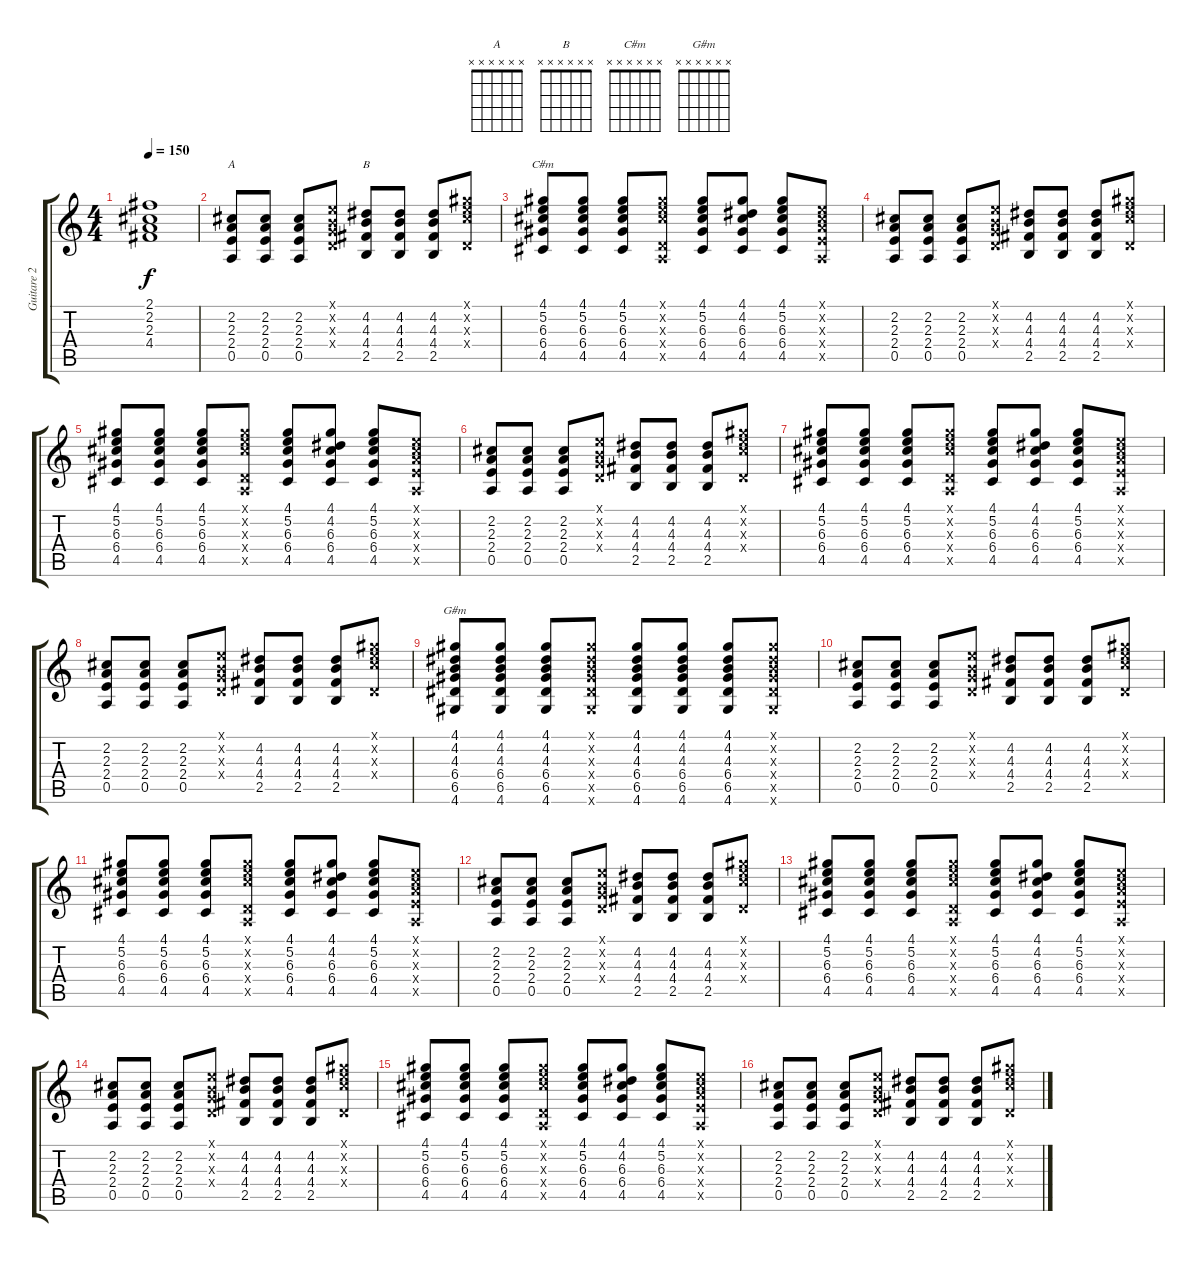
\track ("Guitare 2" "Guitare 2") {instrument electricguitarclean}
\staff {score tabs}
\tuning (E4 B3 G3 D3 A2 E2) {hide}
\chord ("A" x x x x x x) {firstfret 0}
\chord ("B" x x x x x x) {firstfret 0}
\chord ("C#m" x x x x x x) {firstfret 0}
\chord ("G#m" x x x x x x) {firstfret 0}
\ts (4 4)
\tempo 150
\clef g2
\ks c
(2.1{t} 2.2{t} 2.3{t} 4.4{t}).1{dy f} |
(2.2 2.3 2.4 0.5).8{ch "A"} (2.2 2.3 2.4 0.5).8 (2.2 2.3 2.4 0.5).8 (0.1{x} 0.2{x} 0.3{x} 0.4{x}).8 (4.2 4.3 4.4 2.5).8{ch "B"} (4.2 4.3 4.4 2.5).8 (4.2 4.3 4.4 2.5).8 (4.1{x} 5.2{x} 6.3{x} 0.4{x}).8 |
(4.1 5.2 6.3 6.4 4.5).8{ch "C#m"} (4.1 5.2 6.3 6.4 4.5).8 (4.1 5.2 6.3 6.4 4.5).8 (4.1{x} 5.2{x} 6.3{x} 0.4{x} 0.5{x}).8 (4.1 5.2 6.3 6.4 4.5).8 (4.1 4.2 6.3 6.4 4.5).8 (4.1 5.2 6.3 6.4 4.5).8 (0.1{x} 2.2{x} 2.3{x} 2.4{x} 0.5{x}).8 |
(2.2 2.3 2.4 0.5).8 (2.2 2.3 2.4 0.5).8 (2.2 2.3 2.4 0.5).8 (0.1{x} 0.2{x} 0.3{x} 0.4{x}).8 (4.2 4.3 4.4 2.5).8 (4.2 4.3 4.4 2.5).8 (4.2 4.3 4.4 2.5).8 (4.1{x} 5.2{x} 6.3{x} 0.4{x}).8 |
(4.1 5.2 6.3 6.4 4.5).8 (4.1 5.2 6.3 6.4 4.5).8 (4.1 5.2 6.3 6.4 4.5).8 (4.1{x} 5.2{x} 6.3{x} 0.4{x} 0.5{x}).8 (4.1 5.2 6.3 6.4 4.5).8 (4.1 4.2 6.3 6.4 4.5).8 (4.1 5.2 6.3 6.4 4.5).8 (0.1{x} 2.2{x} 2.3{x} 2.4{x} 0.5{x}).8 |
(2.2 2.3 2.4 0.5).8 (2.2 2.3 2.4 0.5).8 (2.2 2.3 2.4 0.5).8 (0.1{x} 0.2{x} 0.3{x} 0.4{x}).8 (4.2 4.3 4.4 2.5).8 (4.2 4.3 4.4 2.5).8 (4.2 4.3 4.4 2.5).8 (4.1{x} 5.2{x} 6.3{x} 0.4{x}).8 |
(4.1 5.2 6.3 6.4 4.5).8 (4.1 5.2 6.3 6.4 4.5).8 (4.1 5.2 6.3 6.4 4.5).8 (4.1{x} 5.2{x} 6.3{x} 0.4{x} 0.5{x}).8 (4.1 5.2 6.3 6.4 4.5).8 (4.1 4.2 6.3 6.4 4.5).8 (4.1 5.2 6.3 6.4 4.5).8 (0.1{x} 2.2{x} 2.3{x} 2.4{x} 0.5{x}).8 |
(2.2 2.3 2.4 0.5).8 (2.2 2.3 2.4 0.5).8 (2.2 2.3 2.4 0.5).8 (0.1{x} 0.2{x} 0.3{x} 0.4{x}).8 (4.2 4.3 4.4 2.5).8 (4.2 4.3 4.4 2.5).8 (4.2 4.3 4.4 2.5).8 (4.1{x} 5.2{x} 6.3{x} 0.4{x}).8 |
(4.1 4.2 4.3 6.4 6.5 4.6).8{ch "G#m"} (4.1 4.2 4.3 6.4 6.5 4.6).8 (4.1 4.2 4.3 6.4 6.5 4.6).8 (4.1{x} 4.2{x} 4.3{x} 6.4{x} 6.5{x} 4.6{x}).8 (4.1 4.2 4.3 6.4 6.5 4.6).8 (4.1 4.2 4.3 6.4 6.5 4.6).8 (4.1 4.2 4.3 6.4 6.5 4.6).8 (4.1{x} 4.2{x} 4.3{x} 6.4{x} 6.5{x} 4.6{x}).8 |
(2.2 2.3 2.4 0.5).8 (2.2 2.3 2.4 0.5).8 (2.2 2.3 2.4 0.5).8 (0.1{x} 0.2{x} 0.3{x} 0.4{x}).8 (4.2 4.3 4.4 2.5).8 (4.2 4.3 4.4 2.5).8 (4.2 4.3 4.4 2.5).8 (4.1{x} 5.2{x} 6.3{x} 0.4{x}).8 |
(4.1 5.2 6.3 6.4 4.5).8 (4.1 5.2 6.3 6.4 4.5).8 (4.1 5.2 6.3 6.4 4.5).8 (4.1{x} 5.2{x} 6.3{x} 0.4{x} 0.5{x}).8 (4.1 5.2 6.3 6.4 4.5).8 (4.1 4.2 6.3 6.4 4.5).8 (4.1 5.2 6.3 6.4 4.5).8 (0.1{x} 2.2{x} 2.3{x} 2.4{x} 0.5{x}).8 |
(2.2 2.3 2.4 0.5).8 (2.2 2.3 2.4 0.5).8 (2.2 2.3 2.4 0.5).8 (0.1{x} 0.2{x} 0.3{x} 0.4{x}).8 (4.2 4.3 4.4 2.5).8 (4.2 4.3 4.4 2.5).8 (4.2 4.3 4.4 2.5).8 (4.1{x} 5.2{x} 6.3{x} 0.4{x}).8 |
(4.1 5.2 6.3 6.4 4.5).8 (4.1 5.2 6.3 6.4 4.5).8 (4.1 5.2 6.3 6.4 4.5).8 (4.1{x} 5.2{x} 6.3{x} 0.4{x} 0.5{x}).8 (4.1 5.2 6.3 6.4 4.5).8 (4.1 4.2 6.3 6.4 4.5).8 (4.1 5.2 6.3 6.4 4.5).8 (0.1{x} 2.2{x} 2.3{x} 2.4{x} 0.5{x}).8 |
(2.2 2.3 2.4 0.5).8 (2.2 2.3 2.4 0.5).8 (2.2 2.3 2.4 0.5).8 (0.1{x} 0.2{x} 0.3{x} 0.4{x}).8 (4.2 4.3 4.4 2.5).8 (4.2 4.3 4.4 2.5).8 (4.2 4.3 4.4 2.5).8 (4.1{x} 5.2{x} 6.3{x} 0.4{x}).8 |
(4.1 5.2 6.3 6.4 4.5).8 (4.1 5.2 6.3 6.4 4.5).8 (4.1 5.2 6.3 6.4 4.5).8 (4.1{x} 5.2{x} 6.3{x} 0.4{x} 0.5{x}).8 (4.1 5.2 6.3 6.4 4.5).8 (4.1 4.2 6.3 6.4 4.5).8 (4.1 5.2 6.3 6.4 4.5).8 (0.1{x} 2.2{x} 2.3{x} 2.4{x} 0.5{x}).8 |
(2.2 2.3 2.4 0.5).8 (2.2 2.3 2.4 0.5).8 (2.2 2.3 2.4 0.5).8 (0.1{x} 0.2{x} 0.3{x} 0.4{x}).8 (4.2 4.3 4.4 2.5).8 (4.2 4.3 4.4 2.5).8 (4.2 4.3 4.4 2.5).8 (4.1{x} 5.2{x} 6.3{x} 0.4{x}).8
